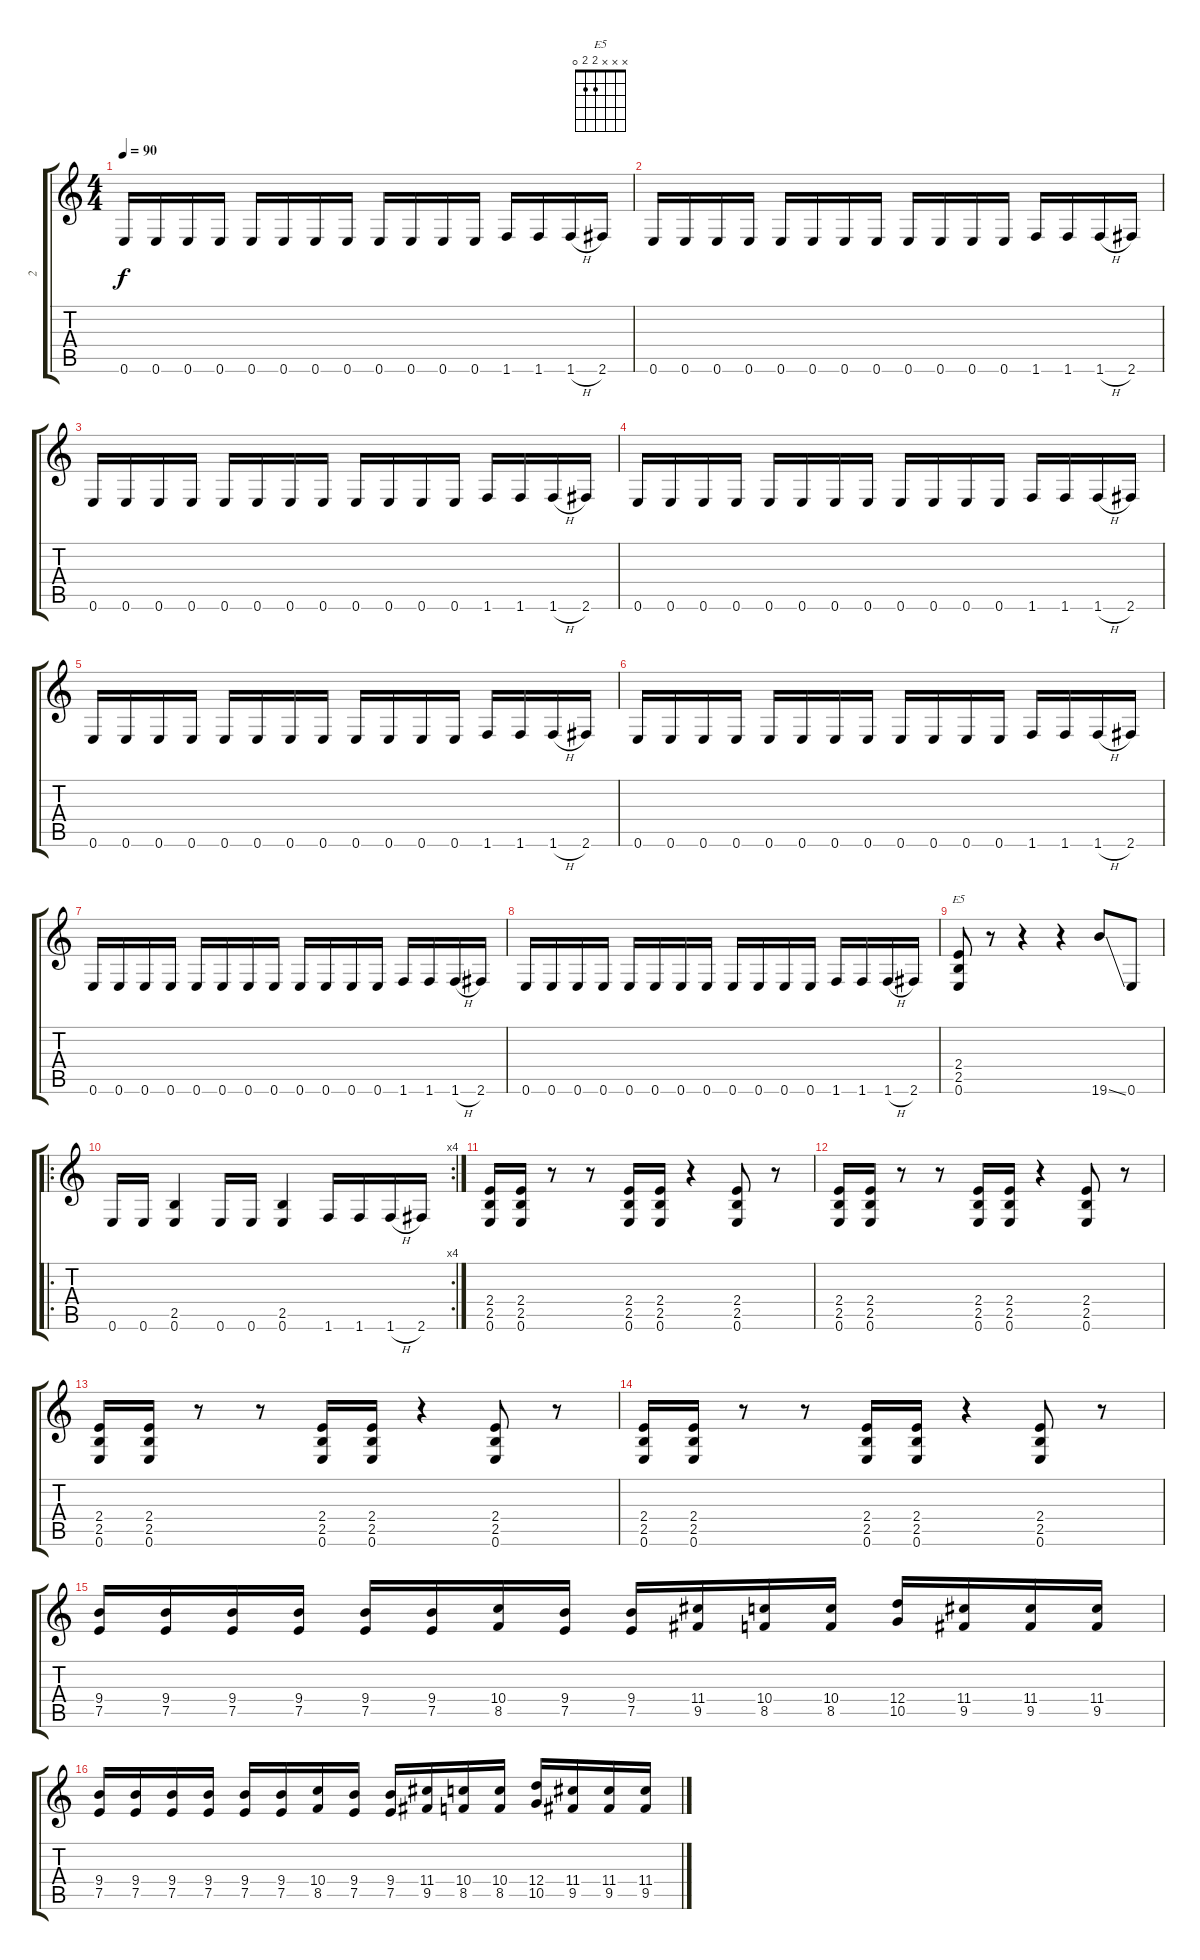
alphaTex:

\track ("2" "2") {instrument distortionguitar}
\staff {score tabs}
\tuning (E4 B3 G3 D3 A2 E2) {hide}
\chord ("E5" x x x 2 2 0)
\ts (4 4)
\tempo 90
\clef g2
\ks c
0.6.16{dy f instrument distortionguitar} 0.6.16 0.6.16 0.6.16 0.6.16 0.6.16 0.6.16 0.6.16 0.6.16 0.6.16 0.6.16 0.6.16 1.6.16 1.6.16 1.6{h}.16 2.6.16 |
0.6.16 0.6.16 0.6.16 0.6.16 0.6.16 0.6.16 0.6.16 0.6.16 0.6.16 0.6.16 0.6.16 0.6.16 1.6.16 1.6.16 1.6{h}.16 2.6.16 |
0.6.16 0.6.16 0.6.16 0.6.16 0.6.16 0.6.16 0.6.16 0.6.16 0.6.16 0.6.16 0.6.16 0.6.16 1.6.16 1.6.16 1.6{h}.16 2.6.16 |
0.6.16 0.6.16 0.6.16 0.6.16 0.6.16 0.6.16 0.6.16 0.6.16 0.6.16 0.6.16 0.6.16 0.6.16 1.6.16 1.6.16 1.6{h}.16 2.6.16 |
0.6.16 0.6.16 0.6.16 0.6.16 0.6.16 0.6.16 0.6.16 0.6.16 0.6.16 0.6.16 0.6.16 0.6.16 1.6.16 1.6.16 1.6{h}.16 2.6.16 |
0.6.16 0.6.16 0.6.16 0.6.16 0.6.16 0.6.16 0.6.16 0.6.16 0.6.16 0.6.16 0.6.16 0.6.16 1.6.16 1.6.16 1.6{h}.16 2.6.16 |
0.6.16 0.6.16 0.6.16 0.6.16 0.6.16 0.6.16 0.6.16 0.6.16 0.6.16 0.6.16 0.6.16 0.6.16 1.6.16 1.6.16 1.6{h}.16 2.6.16 |
0.6.16 0.6.16 0.6.16 0.6.16 0.6.16 0.6.16 0.6.16 0.6.16 0.6.16 0.6.16 0.6.16 0.6.16 1.6.16 1.6.16 1.6{h}.16 2.6.16 |
(2.4 2.5 0.6).8{ch "E5"} r.8 r.4 r.4 19.6{ss}.8 0.6.8 |
\ro
\rc 4
0.6.16 0.6.16 (2.5 0.6).4 0.6.16 0.6.16 (2.5 0.6).4 1.6.16 1.6.16 1.6{h}.16 2.6.16 |
(2.4 2.5 0.6).16 (2.4 2.5 0.6).16 r.8 r.8 (2.4 2.5 0.6).16 (2.4 2.5 0.6).16 r.4 (2.4 2.5 0.6).8 r.8 |
(2.4 2.5 0.6).16 (2.4 2.5 0.6).16 r.8 r.8 (2.4 2.5 0.6).16 (2.4 2.5 0.6).16 r.4 (2.4 2.5 0.6).8 r.8 |
(2.4 2.5 0.6).16 (2.4 2.5 0.6).16 r.8 r.8 (2.4 2.5 0.6).16 (2.4 2.5 0.6).16 r.4 (2.4 2.5 0.6).8 r.8 |
(2.4 2.5 0.6).16 (2.4 2.5 0.6).16 r.8 r.8 (2.4 2.5 0.6).16 (2.4 2.5 0.6).16 r.4 (2.4 2.5 0.6).8 r.8 |
(9.4 7.5).16 (9.4 7.5).16 (9.4 7.5).16 (9.4 7.5).16 (9.4 7.5).16 (9.4 7.5).16 (10.4 8.5).16 (9.4 7.5).16 (9.4 7.5).16 (11.4 9.5).16 (10.4 8.5).16 (10.4 8.5).16 (12.4 10.5).16 (11.4 9.5).16 (11.4 9.5).16 (11.4 9.5).16 |
(9.4 7.5).16 (9.4 7.5).16 (9.4 7.5).16 (9.4 7.5).16 (9.4 7.5).16 (9.4 7.5).16 (10.4 8.5).16 (9.4 7.5).16 (9.4 7.5).16 (11.4 9.5).16 (10.4 8.5).16 (10.4 8.5).16 (12.4 10.5).16 (11.4 9.5).16 (11.4 9.5).16 (11.4 9.5).16
